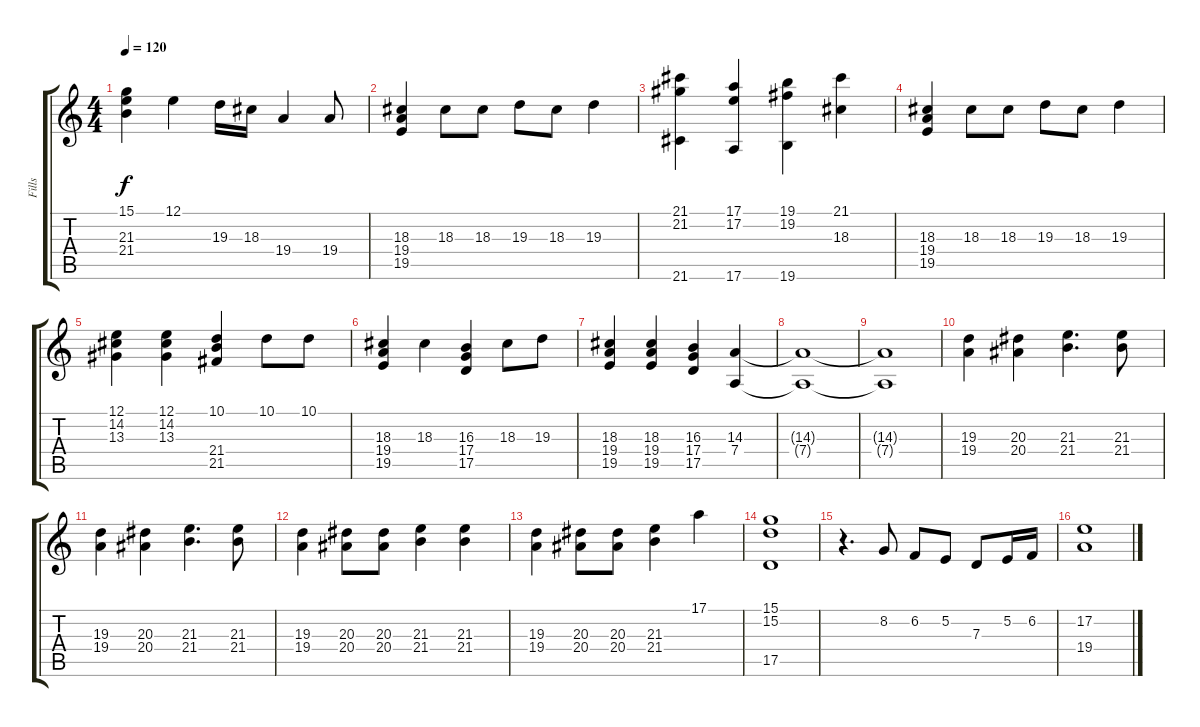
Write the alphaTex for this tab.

\track ("Fills" "Fills") {instrument rockorgan}
\staff {score tabs}
\tuning (E4 B3 G3 D3 A2 E2) {hide}
\ts (4 4)
\tempo 120
\clef g2
\ks c
(15.1 21.3 21.4).4{dy f} 12.1.4 19.3.16 18.3.16 19.4.4 19.4.8 |
(18.3 19.4 19.5).4 18.3.8 18.3.8 19.3.8 18.3.8 19.3.4 |
(21.1 21.2 21.6).4 (17.1 17.2 17.6).4 (19.1 19.2 19.6).4 (21.1 18.3).4 |
(18.3 19.4 19.5).4 18.3.8 18.3.8 19.3.8 18.3.8 19.3.4 |
(12.1 14.2 13.3).4 (12.1 14.2 13.3).4 (10.1 21.4 21.5).4 10.1.8 10.1.8 |
(18.3 19.4 19.5).4 18.3.4 (16.3 17.4 17.5).4 18.3.8 19.3.8 |
(18.3 19.4 19.5).4 (18.3 19.4 19.5).4 (16.3 17.4 17.5).4 (14.3 7.4).4 |
(14.3{t} 7.4{t}).1 |
(14.3{t} 7.4{t}).1 |
(19.3 19.4).4 (20.3 20.4).4 (21.3 21.4).4{d} (21.3 21.4).8 |
(19.3 19.4).4 (20.3 20.4).4 (21.3 21.4).4{d} (21.3 21.4).8 |
(19.3 19.4).4 (20.3 20.4).8 (20.3 20.4).8 (21.3 21.4).4 (21.3 21.4).4 |
(19.3 19.4).4 (20.3 20.4).8 (20.3 20.4).8 (21.3 21.4).4 17.1.4 |
(15.1 15.2 17.5).1 |
r.4{d} 8.2.8 6.2.8 5.2.8 7.3.8 5.2.16 6.2.16 |
(17.2 19.4).1
